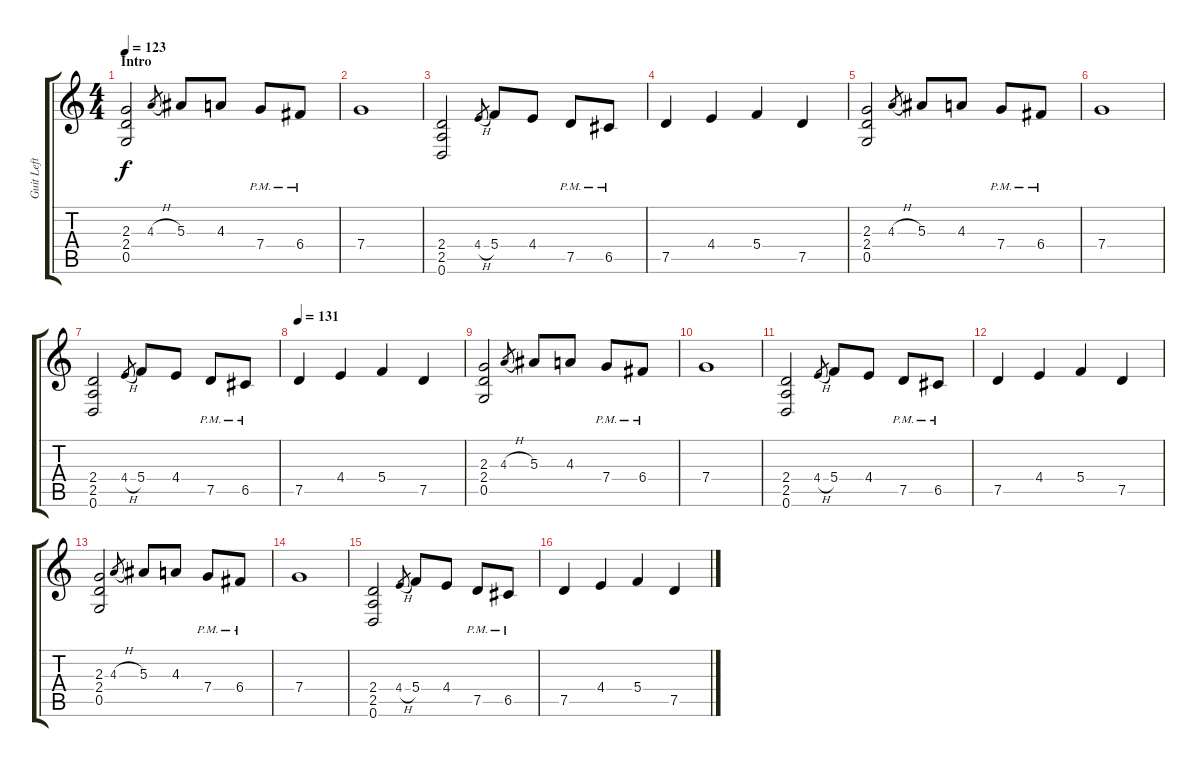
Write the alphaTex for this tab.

\track ("Guit Left" "Guit Left") {instrument distortionguitar}
\staff {score tabs}
\tuning (D4 A3 F3 C3 G2 D2) {hide}
\ts (4 4)
\section ("" "Intro")
\tempo 123
\clef g2
\ks c
(2.3 2.4 0.5).2{dy f instrument distortionguitar} 4.3{h}.8{gr} 5.3.8 4.3.8 7.4{pm}.8 6.4{pm}.8 |
7.4.1 |
(2.4 2.5 0.6).2 4.4{h}.8{gr} 5.4.8 4.4.8 7.5{pm}.8 6.5{pm}.8 |
7.5.4 4.4.4 5.4.4 7.5.4 |
(2.3 2.4 0.5).2 4.3{h}.8{gr} 5.3.8 4.3.8 7.4{pm}.8 6.4{pm}.8 |
7.4.1 |
(2.4 2.5 0.6).2 4.4{h}.8{gr} 5.4.8 4.4.8 7.5{pm}.8 6.5{pm}.8 |
\tempo 131
7.5.4 4.4.4 5.4.4 7.5.4 |
(2.3 2.4 0.5).2 4.3{h}.8{gr} 5.3.8 4.3.8 7.4{pm}.8 6.4{pm}.8 |
7.4.1 |
(2.4 2.5 0.6).2 4.4{h}.8{gr} 5.4.8 4.4.8 7.5{pm}.8 6.5{pm}.8 |
7.5.4 4.4.4 5.4.4 7.5.4 |
(2.3 2.4 0.5).2 4.3{h}.8{gr} 5.3.8 4.3.8 7.4{pm}.8 6.4{pm}.8 |
7.4.1 |
(2.4 2.5 0.6).2 4.4{h}.8{gr} 5.4.8 4.4.8 7.5{pm}.8 6.5{pm}.8 |
7.5.4 4.4.4 5.4.4 7.5.4
